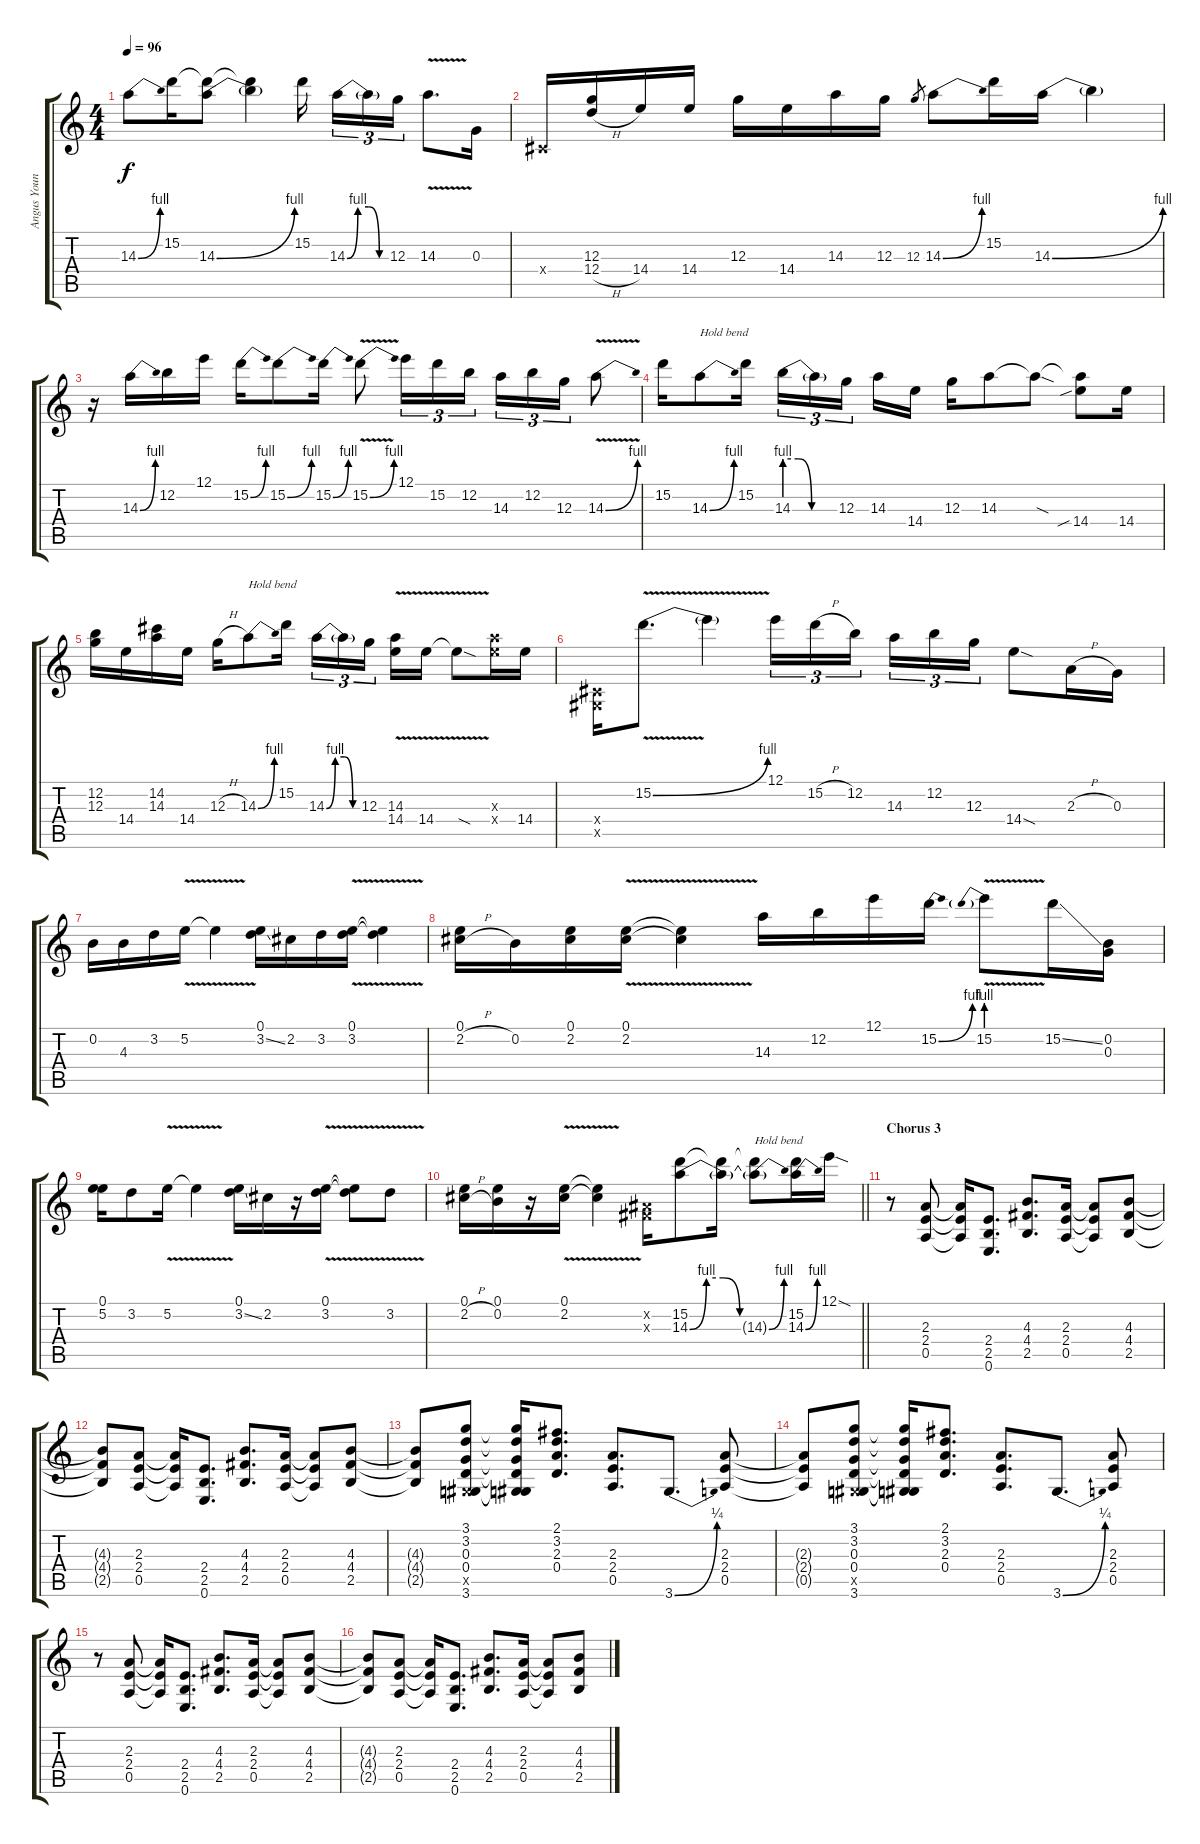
\track ("Angus Young" "Angus Youn") {instrument distortionguitar}
\staff {score tabs}
\tuning (E4 B3 G3 D3 A2 E2) {hide}
\ts (4 4)
\tempo 96
\clef g2
\ks c
14.3{be (bend 0 0 60 4)}.8{dy f} 15.2.16 (15.2{t} 14.3{be (bend 0 0 60 4)}).8 (15.2{t} 14.3{t}).4 15.2.16{beam splitsecondary} 14.3{be (custom 0 0 15 4 30 4 45 0 60 0)}.16{tu (3 2)} 14.3{t}.16{tu (3 2)} 12.3.16{tu (3 2)} 14.3{v}.8{d} 0.3.16 |
-1.4{x}.16 (12.3 12.4{h}).16 14.4.16 14.4.16 12.3.16 14.4.16 14.3.16 12.3.16 12.3.8{gr} 14.3{be (bend 0 0 60 4)}.8 15.2.16 14.3{be (bend 0 0 60 4)}.16 14.3{t}.4 |
r.16 14.3{be (bend 0 0 60 4)}.16 12.2.16 12.1.16 15.2{be (bend 0 0 60 4)}.16 15.2{be (bend 0 0 60 4)}.8 15.2{be (bend 0 0 60 4)}.16 15.2{be (bend 0 0 60 4) v}.8 12.1.16{tu (3 2)} 15.2.16{tu (3 2)} 12.2.16{tu (3 2)} 14.3.16{tu (3 2)} 12.2.16{tu (3 2)} 12.3.16{tu (3 2)} 14.3{be (bend 0 0 60 4) v}.8 |
15.2.16 14.3{be (bend 0 0 60 4)}.8{txt "Hold bend"} 15.2.16 14.3{be (custom 0 4 15 4 30 0 60 0)}.16{tu (3 2)} 14.3{t}.16{tu (3 2)} 12.3.16{tu (3 2) beam splitsecondary} 14.3.16 14.4.16 12.3.16 14.3.8 14.3{sod t}.8 (14.3{t} 14.4{sib}).8 14.4.16 |
(12.2 12.3).16 14.4.16 (14.2 14.3).16 14.4.16 12.3{h}.16 14.3{be (bend 0 0 60 4)}.8{txt "Hold bend"} 15.2.16 14.3{be (custom 0 0 15 4 30 4 45 0 60 0)}.16{tu (3 2)} 14.3{t}.16{tu (3 2)} 12.3.16{tu (3 2) beam splitsecondary} (14.3 14.4{v}).16 14.4{v}.16 14.4{sod t}.8 (14.3{x} 14.4{x}).16 14.4.16 |
(-1.4{x} -1.5{x}).16 15.2{be (bend 0 0 60 4) v}.8{d} 15.2{t}.4 12.1.16{tu (3 2)} 15.2{h}.16{tu (3 2)} 12.2.16{tu (3 2) beam splitsecondary} 14.3.16{tu (3 2)} 12.2.16{tu (3 2)} 12.3.16{tu (3 2)} 14.4{sod}.8 2.3{h}.16 0.3.16 |
0.2.16 4.3.16 3.2.16 5.2{v}.16 5.2{t}.4 (0.1 3.2{ss}).16 2.2.16 3.2.16 (0.1{v} 3.2{v}).16 (0.1{t} 3.2{t}).4 |
(0.1 2.2{h}).16 0.2.16 (0.1 2.2).16 (0.1{v} 2.2{v}).16 (0.1{t} 2.2{t}).4 14.3.16 12.2.16 12.1.16 15.2{be (bend 0 0 60 4)}.16 15.2{be (prebend 0 4 60 4) v}.8 15.2{ss}.16 (0.2 0.3).16 |
(0.1 5.2).16 3.2.8 5.2{v}.16 5.2{t}.4 (0.1 3.2{ss}).16 2.2.16 r.16 (0.1{v} 3.2{v}).16 (0.1{t} 3.2{t}).8 3.2{v}.8 |
\barLineRight lightlight
(0.1 2.2{h}).16 (0.1 0.2).16 r.16 (0.1{v} 2.2{v}).16 (0.1{t} 2.2{t}).4 (-1.2{x} -1.3{x}).16 (15.2 14.3{be (custom 0 0 15 4 30 4 45 0 60 0)}).8 (15.2{t} 14.3{t}).16 (15.2{t} 14.3{be (bend 0 0 60 4) t}).8{txt "Hold bend"} (15.2 14.3{be (bend 0 0 60 4)}).16 12.1{sod}.16 |
\section ("" "Chorus 3")
r.8{volume 14} (2.3 2.4 0.5).8 (2.3{t} 2.4{t} 0.5{t}).16 (2.4 2.5 0.6).8{d} (4.3 4.4 2.5).8{d} (2.3 2.4 0.5).16 (2.3{t} 2.4{t} 0.5{t}).8 (4.3 4.4 2.5).8 |
(4.3{t} 4.4{t} 2.5{t}).8 (2.3 2.4 0.5).8 (2.3{t} 2.4{t} 0.5{t}).16 (2.4 2.5 0.6).8{d} (4.3 4.4 2.5).8{d} (2.3 2.4 0.5).16 (2.3{t} 2.4{t} 0.5{t}).8 (4.3 4.4 2.5).8 |
(4.3{t} 4.4{t} 2.5{t}).8 (3.1 3.2 0.3 0.4 -1.5{x} 3.6).8 (3.1{t} 3.2{t} 0.3{t} 0.4{t} -1.5{t} 3.6{t}).16 (2.1 3.2 2.3 0.4).8{d} (2.3 2.4 0.5).8{d} 3.6{be (bend 0 0 60 1)}.8{d} (2.3 2.4 0.5).8 |
(2.3{t} 2.4{t} 0.5{t}).8 (3.1 3.2 0.3 0.4 -1.5{x} 3.6).8 (3.1{t} 3.2{t} 0.3{t} 0.4{t} -1.5{t} 3.6{t}).16 (2.1 3.2 2.3 0.4).8{d} (2.3 2.4 0.5).8{d} 3.6{be (bend 0 0 60 1)}.8{d} (2.3 2.4 0.5).8 |
r.8 (2.3 2.4 0.5).8 (2.3{t} 2.4{t} 0.5{t}).16 (2.4 2.5 0.6).8{d} (4.3 4.4 2.5).8{d} (2.3 2.4 0.5).16 (2.3{t} 2.4{t} 0.5{t}).8 (4.3 4.4 2.5).8 |
(4.3{t} 4.4{t} 2.5{t}).8 (2.3 2.4 0.5).8 (2.3{t} 2.4{t} 0.5{t}).16 (2.4 2.5 0.6).8{d} (4.3 4.4 2.5).8{d} (2.3 2.4 0.5).16 (2.3{t} 2.4{t} 0.5{t}).8 (4.3 4.4 2.5).8
